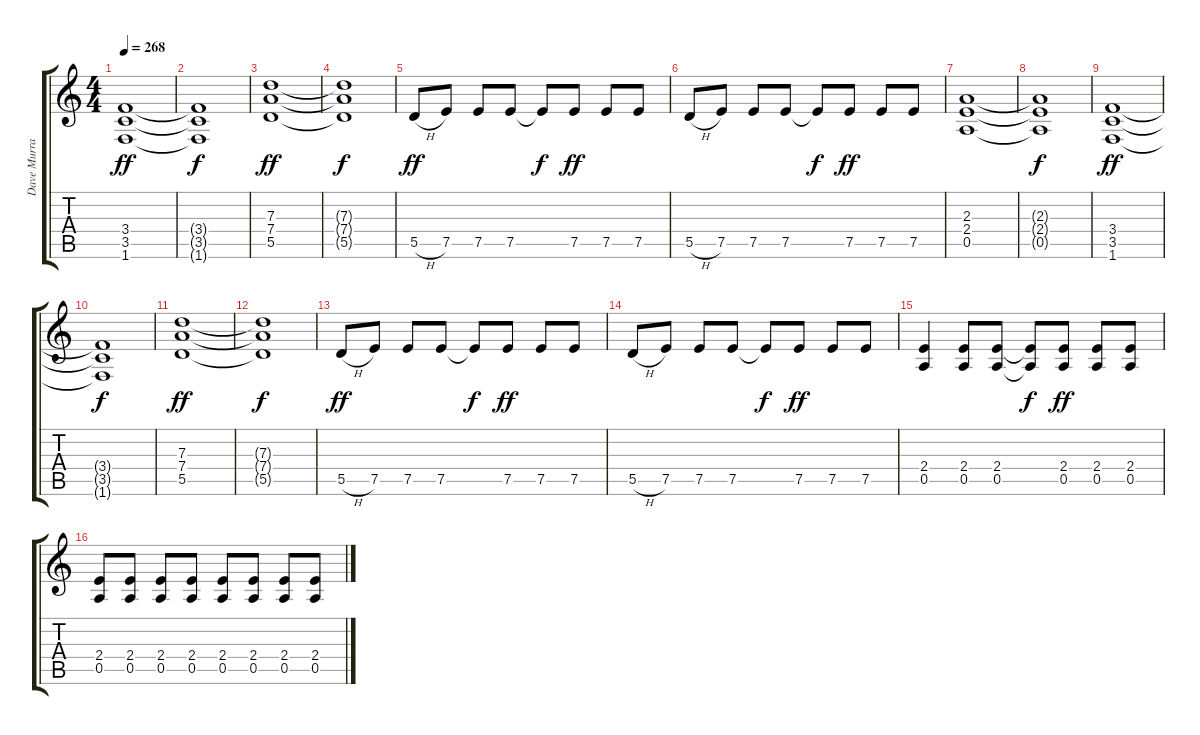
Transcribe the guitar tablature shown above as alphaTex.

\track ("Dave Murray" "Dave Murra") {instrument overdrivenguitar}
\staff {score tabs}
\tuning (E4 B3 G3 D3 A2 E2) {hide}
\ts (4 4)
\tempo 268
\clef g2
\ks c
(3.4 3.5 1.6).1{dy ff} |
(3.4{t} 3.5{t} 1.6{t}).1{dy f} |
(7.3 7.4 5.5).1{dy ff} |
(7.3{t} 7.4{t} 5.5{t}).1{dy f} |
5.5{h}.8{dy ff} 7.5.8 7.5.8 7.5.8 7.5{t}.8{dy f} 7.5.8{dy ff} 7.5.8 7.5.8 |
5.5{h}.8 7.5.8 7.5.8 7.5.8 7.5{t}.8{dy f} 7.5.8{dy ff} 7.5.8 7.5.8 |
(2.3 2.4 0.5).1 |
(2.3{t} 2.4{t} 0.5{t}).1{dy f} |
(3.4 3.5 1.6).1{dy ff} |
(3.4{t} 3.5{t} 1.6{t}).1{dy f} |
(7.3 7.4 5.5).1{dy ff} |
(7.3{t} 7.4{t} 5.5{t}).1{dy f} |
5.5{h}.8{dy ff} 7.5.8 7.5.8 7.5.8 7.5{t}.8{dy f} 7.5.8{dy ff} 7.5.8 7.5.8 |
5.5{h}.8 7.5.8 7.5.8 7.5.8 7.5{t}.8{dy f} 7.5.8{dy ff} 7.5.8 7.5.8 |
(2.4 0.5).4 (2.4 0.5).8 (2.4 0.5).8 (2.4{t} 0.5{t}).8{dy f} (2.4 0.5).8{dy ff} (2.4 0.5).8 (2.4 0.5).8 |
(2.4 0.5).8 (2.4 0.5).8 (2.4 0.5).8 (2.4 0.5).8 (2.4 0.5).8 (2.4 0.5).8 (2.4 0.5).8 (2.4 0.5).8
